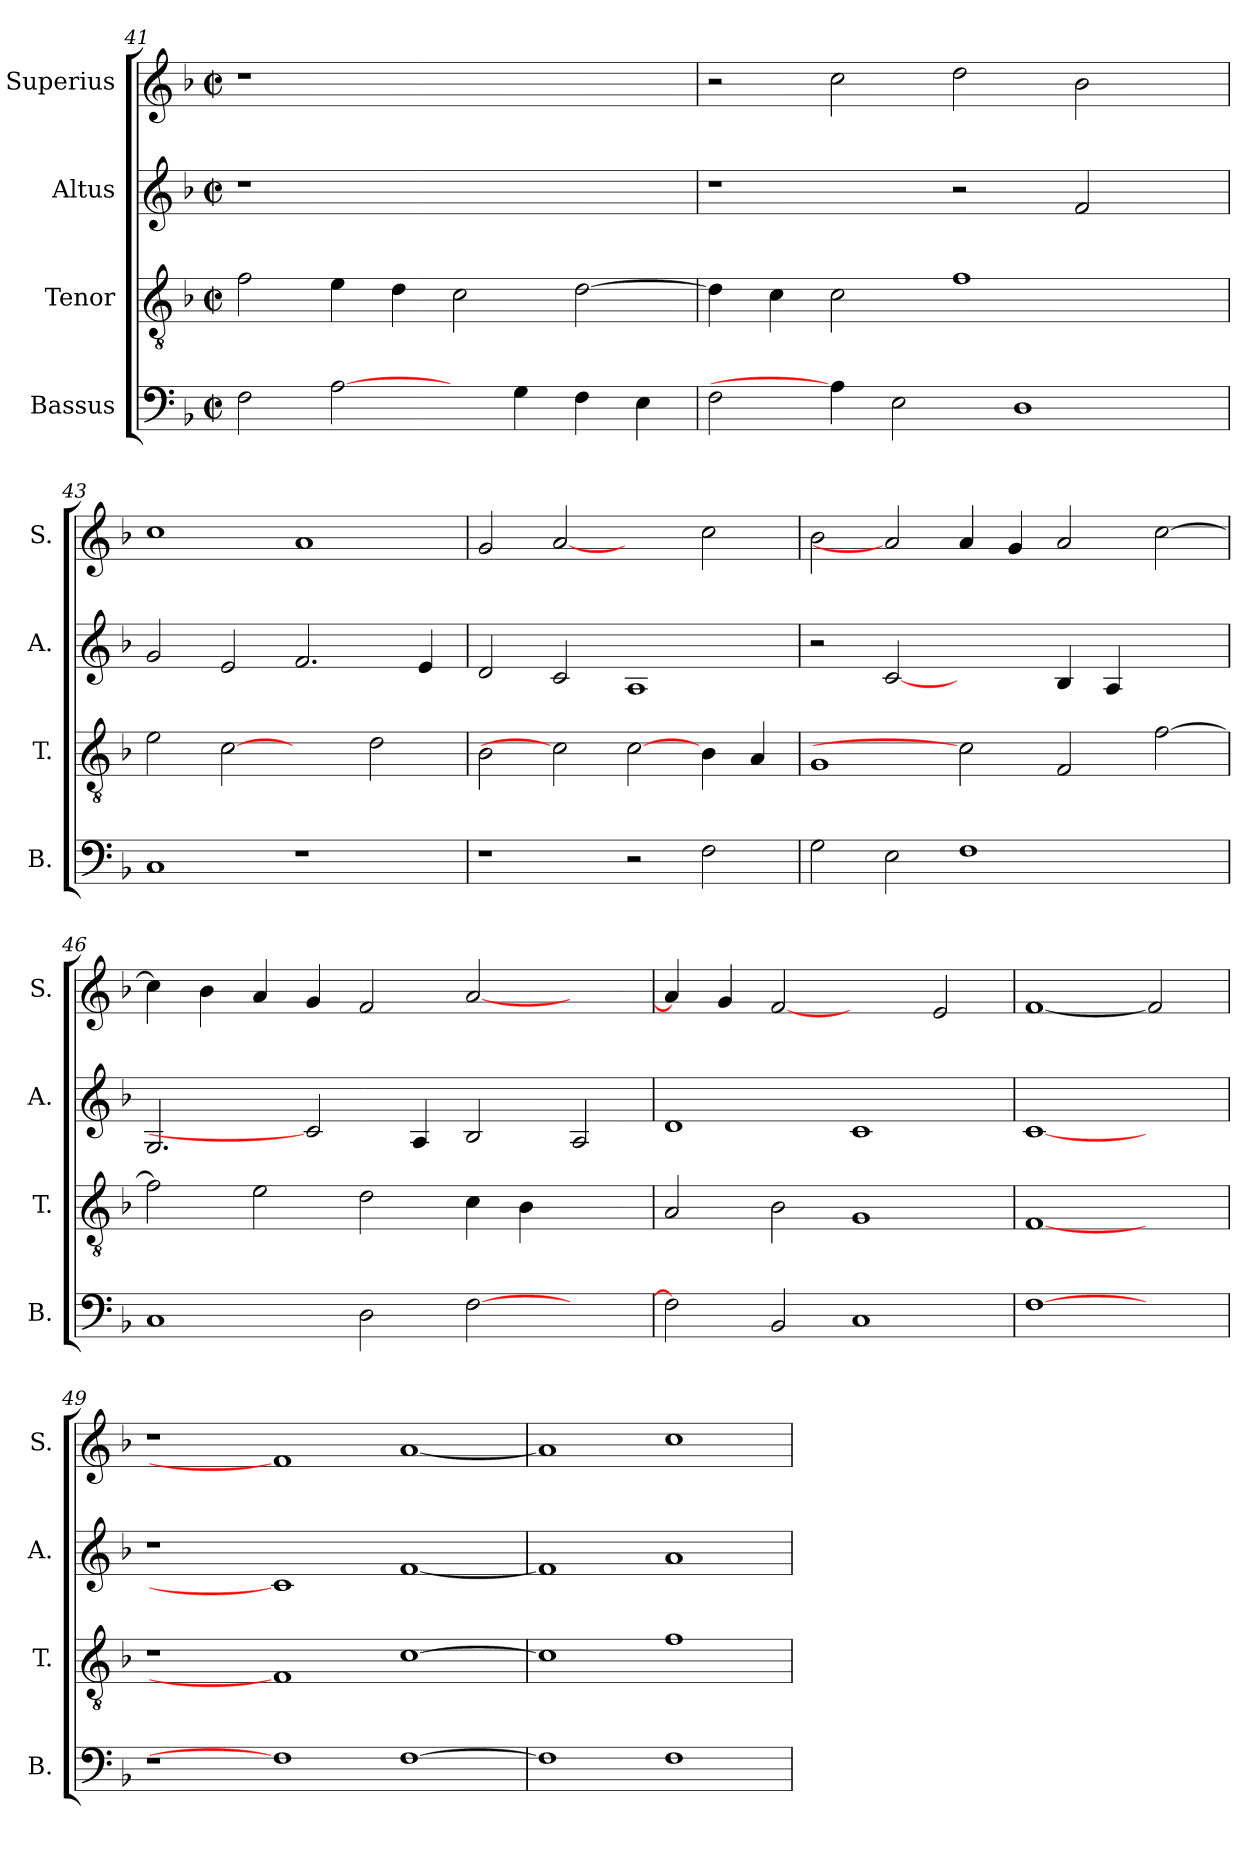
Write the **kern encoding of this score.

**kern	**kern	**kern	**kern
*part4	*part3	*part2	*part1
*staff4	*staff3	*staff2	*staff1
*I"Bassus	*I"Tenor	*I"Altus	*I"Superius
*I'B.	*I'T.	*I'A.	*I'S.
*clefF4	*clefGv2	*clefG2	*clefG2
*	*ITrd7c12	*	*
*k[b-]	*k[b-]	*k[b-]	*k[b-]
*F:	*F:	*F:	*F:
*M2/2	*M2/2	*M2/2	*M2/2
*met(c|)	*met(c|)	*met(c|)	*met(c|)
=41	=41	=41	=41
!	!	!LO:N:vis=1	!LO:N:vis=1
2Fi\	2Fi\	1r	1r
[2Ai\	4Ei\	.	.
.	4Di\	.	.
4ryy	2Ci\	1ryy	1ryy
4Gi\	.	.	.
4Fi\	[>2Di\	.	.
4Ei\	.	.	.
=42	=42	=42	=42
2Fi\	4Di\]	1r	2r
.	4Ci\	.	.
4Ai\]	2Ci\	.	2cci\
2Ei\	.	.	.
.	1Fi	2r	2ddi\
1Di	.	.	.
.	.	2fi/	2b-i\
.	4ryy	4ryy	4ryy
!!LO:PB:g=z
=43	=43	=43	=43
1Ci	2Ei\	2gi/	1cci
.	[2Ci	2ei/	.
1r	2ryy	2.fi/	1ai
.	2Di\	.	.
.	.	4ei/	.
=44	=44	=44	=44
1r	2BB-i\	2di/	2gi/
.	2Ci]	2ci/	[2ai
2r	[2Ci	1Ai	2ryy
2Fi\	4BB-i\	.	2cci\
.	4AAi/	.	.
=45	=45	=45	=45
2Gi\	1GGi	2r	2b-i\
2Ei\	.	[2ci	2ai]
1Fi	2Ci]	2ryy	4ai/
.	.	.	4gi/
.	2FFi/	4B-i/	2ai/
.	.	4Ai/	.
2ryy	[>2Fi\	2ryy	[>2cci\
=46	=46	=46	=46
1Ci	2Fi\]	2.Gi/	4cci\]
.	.	.	4b-i\
.	2Ei\	.	4ai/
.	.	2ci]	4gi/
2Di\	2Di\	.	2fi/
.	.	4Ai/	.
[>2Fi\	4Ci\	2B-i/	[<2ai/
.	4BB-i\	.	.
2ryy	2ryy	2Ai/	2ryy
=47	=47	=47	=47
2Fi\]	2AAi/	1di	4ai/]
.	.	.	4gi/
2BB-i/	2BB-i\	.	[2fi
1Ci	1GGi	1ci	2ryy
.	.	.	2ei/
!!LO:LB:g=z
=48	=48	=48	=48
[1Fi	[1FFi	[1ci	[1fi
2ryy	2ryy	2ryy	2fi]
=49	=49	=49	=49
1r	1r	1r	1r
1Fi]	1FFi]	1ci]	1fi]
[>1Fi	[>1Ci	[<1fi	[<1ai
=50	=50	=50	=50
1Fi]	1Ci]	1fi]	1ai]
1Fi	1Fi	1ai	1cci
=	=	=	=
*-	*-	*-	*-
